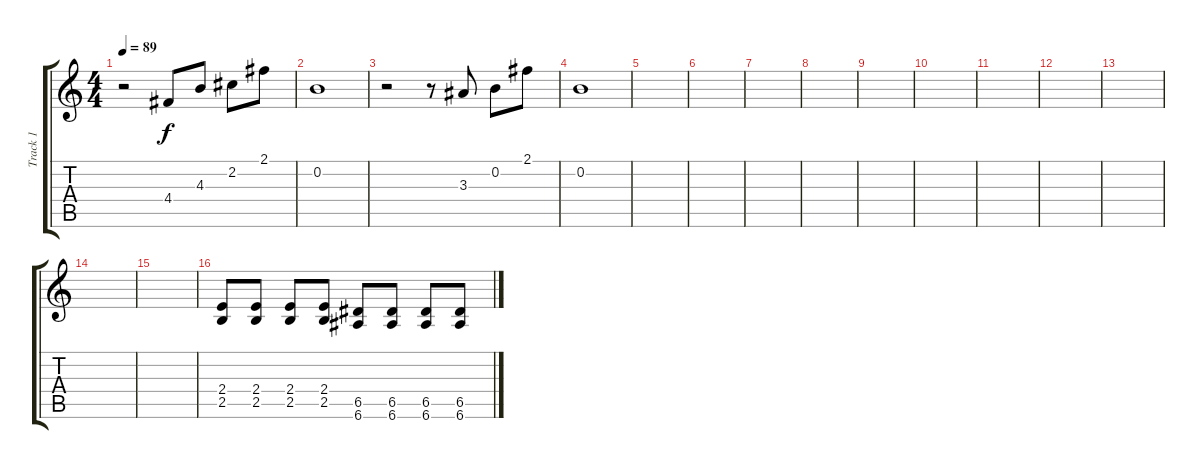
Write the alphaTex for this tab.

\track ("Track 1" "Track 1") {instrument overdrivenguitar}
\staff {score tabs}
\tuning (E4 B3 G3 D3 A2 E2) {hide}
\ts (4 4)
\tempo 89
\clef g2
\ks c
r.2{dy f} 4.4.8{volume 12 balance 16} 4.3.8 2.2.8 2.1.8 |
0.2.1 |
r.2 r.8 3.3.8 0.2.8 2.1.8 |
0.2.1 |
|
|
|
|
|
|
|
|
|
|
|
(2.4 2.5).8{volume 16} (2.4 2.5).8 (2.4 2.5).8 (2.4 2.5).8 (6.5 6.6).8 (6.5 6.6).8 (6.5 6.6).8 (6.5 6.6).8
